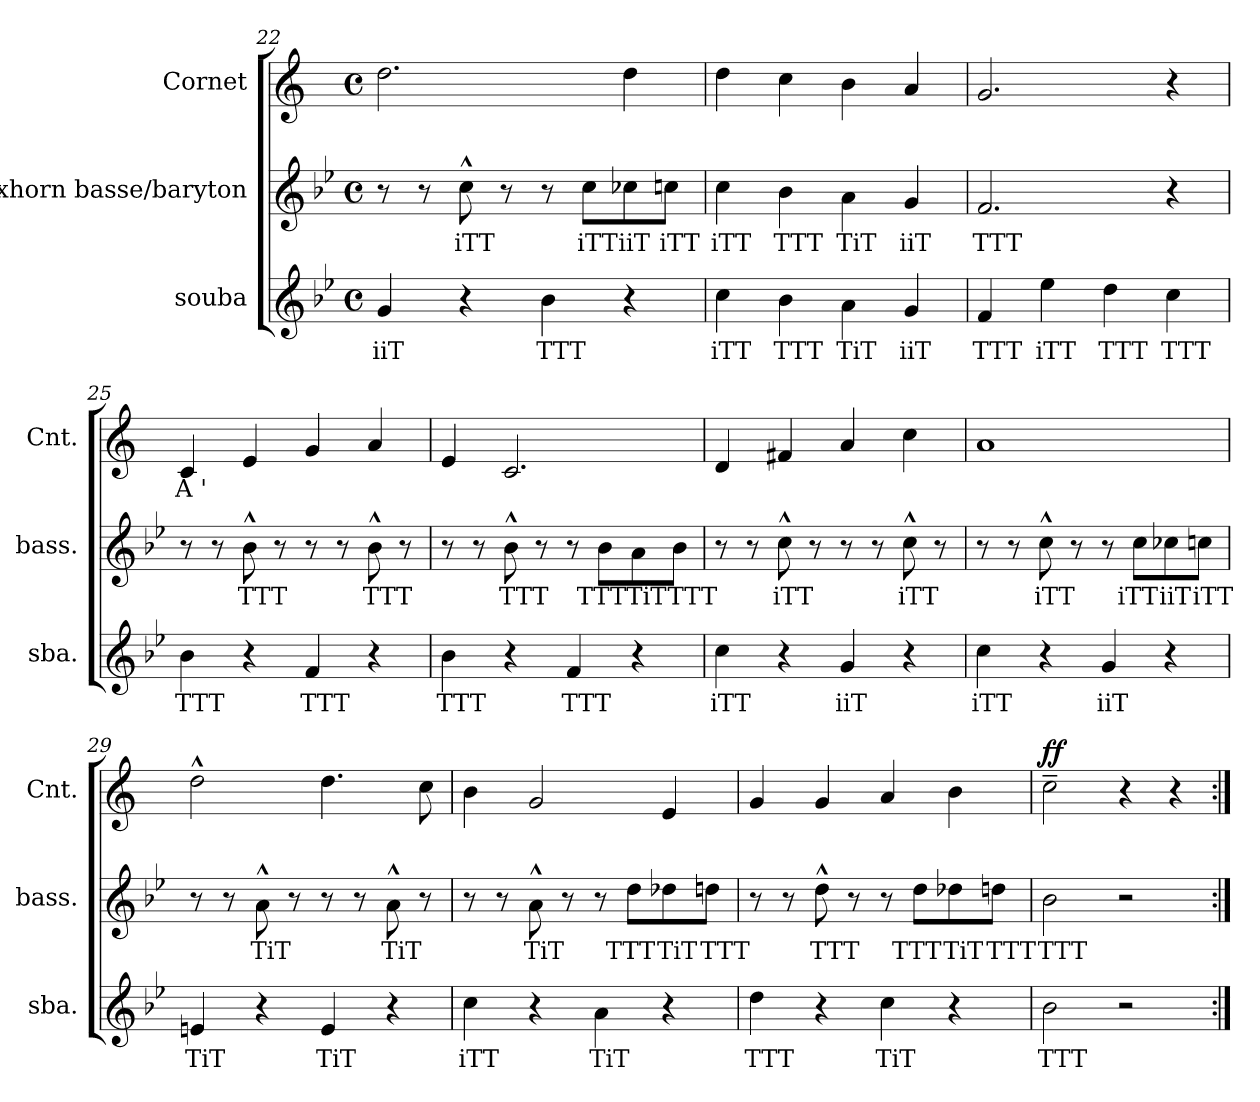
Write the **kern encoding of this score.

**kern	**text	**kern	**text	**kern	**text	**dynam
*part3	*part3	*part2	*part2	*part1	*part1	*part1
*staff3	*staff3	*staff2	*staff2	*staff1	*staff1	*staff1
*I"souba	*	*I"saxhorn basse/baryton	*	*I"Cornet	*	*
*I'sba.	*	*I'bass.	*	*I'Cnt.	*	*
*clefG2	*	*clefG2	*	*clefG2	*	*
*ITrd15c26	*	*ITrd8c14	*	*ITrd1c2	*	*
*k[b-e-]	*	*k[b-e-]	*	*k[b-e-]	*	*
*M4/4	*	*M4/4	*	*M4/4	*	*
*met(c)	*	*met(c)	*	*met(c)	*	*
=22	=22	=22	=22	=22	=22	=22
!	!LO:LY:b	!	!	!	!	!
4GG/	iiT	8r	.	2.cc\	.	.
.	.	8r	.	.	.	.
!	!	!	!LO:LY:b	!	!	!
4r	.	8c^^\	iTT	.	.	.
.	.	8r	.	.	.	.
!	!LO:LY:b	!	!	!	!	!
4BB-\	TTT	8r	.	.	.	.
!	!	!	!LO:LY:b	!	!	!
.	.	8c\L	iTT	.	.	.
!	!	!	!LO:LY:b	!	!	!
4r	.	8c-X\	iiT	4cc\	.	.
!	!	!	!LO:LY:b	!	!	!
.	.	8cn\J	iTT	.	.	.
=23	=23	=23	=23	=23	=23	=23
!	!LO:LY:b	!	!LO:LY:b	!	!	!
4C\	iTT	4c\	iTT	4cc\	.	.
!	!LO:LY:b	!	!LO:LY:b	!	!	!
4BB-\	TTT	4B-\	TTT	4b-\	.	.
!	!LO:LY:b	!	!LO:LY:b	!	!	!
4AA\	TiT	4A\	TiT	4a\	.	.
!	!LO:LY:b	!	!LO:LY:b	!	!	!
4GG/	iiT	4G/	iiT	4g/	.	.
!!LO:LB:g=z
=24	=24	=24	=24	=24	=24	=24
!	!LO:LY:b	!	!LO:LY:b	!	!	!
4FF/	TTT	2.F/	TTT	2.f/	.	.
!	!LO:LY:b	!	!	!	!	!
4E-\	iTT	.	.	.	.	.
!	!LO:LY:b	!	!	!	!	!
4D\	TTT	.	.	.	.	.
!	!LO:LY:b	!	!	!	!	!
4C\	TTT	4r	.	4r	.	.
=25	=25	=25	=25	=25	=25	=25
!	!LO:LY:b	!	!	!	!LO:LY:b	!
4BB-\	TTT	8r	.	4B-/	A '	.
.	.	8r	.	.	.	.
!	!	!	!LO:LY:b	!	!	!
4r	.	8B-^^\	TTT	4d/	.	.
.	.	8r	.	.	.	.
!	!LO:LY:b	!	!	!	!	!
4FF/	TTT	8r	.	4f/	.	.
.	.	8r	.	.	.	.
!	!	!	!LO:LY:b	!	!	!
4r	.	8B-^^\	TTT	4g/	.	.
.	.	8r	.	.	.	.
=26	=26	=26	=26	=26	=26	=26
!	!LO:LY:b	!	!	!	!	!
4BB-\	TTT	8r	.	4d/	.	.
.	.	8r	.	.	.	.
!	!	!	!LO:LY:b	!	!	!
4r	.	8B-^^\	TTT	2.B-/	.	.
.	.	8r	.	.	.	.
!	!LO:LY:b	!	!	!	!	!
4FF/	TTT	8r	.	.	.	.
!	!	!	!LO:LY:b	!	!	!
.	.	8B-\L	TTT	.	.	.
!	!	!	!LO:LY:b	!	!	!
4r	.	8A\	TiT	.	.	.
!	!	!	!LO:LY:b	!	!	!
.	.	8B-\J	TTT	.	.	.
=27	=27	=27	=27	=27	=27	=27
!	!LO:LY:b	!	!	!	!	!
4C\	iTT	8r	.	4c/	.	.
.	.	8r	.	.	.	.
!	!	!	!LO:LY:b	!	!	!
4r	.	8c^^\	iTT	4en/	.	.
.	.	8r	.	.	.	.
!	!LO:LY:b	!	!	!	!	!
4GG/	iiT	8r	.	4g/	.	.
.	.	8r	.	.	.	.
!	!	!	!LO:LY:b	!	!	!
4r	.	8c^^\	iTT	4b-\	.	.
.	.	8r	.	.	.	.
!!LO:PB:g=z
=28	=28	=28	=28	=28	=28	=28
!	!LO:LY:b	!	!	!	!	!
4C\	iTT	8r	.	1g	.	.
.	.	8r	.	.	.	.
!	!	!	!LO:LY:b	!	!	!
4r	.	8c^^\	iTT	.	.	.
.	.	8r	.	.	.	.
!	!LO:LY:b	!	!	!	!	!
4GG/	iiT	8r	.	.	.	.
!	!	!	!LO:LY:b	!	!	!
.	.	8c\L	iTT	.	.	.
!	!	!	!LO:LY:b	!	!	!
4r	.	8c-X\	iiT	.	.	.
!	!	!	!LO:LY:b	!	!	!
.	.	8cn\J	iTT	.	.	.
=29	=29	=29	=29	=29	=29	=29
!	!LO:LY:b	!	!	!	!	!
4EEn/	TiT	8r	.	2cc^^\	.	.
.	.	8r	.	.	.	.
!	!	!	!LO:LY:b	!	!	!
4r	.	8A^^\	TiT	.	.	.
.	.	8r	.	.	.	.
!	!LO:LY:b	!	!	!	!	!
4EE/	TiT	8r	.	4.cc\	.	.
.	.	8r	.	.	.	.
!	!	!	!LO:LY:b	!	!	!
4r	.	8A^^\	TiT	.	.	.
.	.	8r	.	8b-\	.	.
=30	=30	=30	=30	=30	=30	=30
!	!LO:LY:b	!	!	!	!	!
4C\	iTT	8r	.	4a\	.	.
.	.	8r	.	.	.	.
!	!	!	!LO:LY:b	!	!	!
4r	.	8A^^\	TiT	2f/	.	.
.	.	8r	.	.	.	.
!	!LO:LY:b	!	!	!	!	!
4AA\	TiT	8r	.	.	.	.
!	!	!	!LO:LY:b	!	!	!
.	.	8d\L	TTT	.	.	.
!	!	!	!LO:LY:b	!	!	!
4r	.	8d-X\	TiT	4d/	.	.
!	!	!	!LO:LY:b	!	!	!
.	.	8dn\J	TTT	.	.	.
=31	=31	=31	=31	=31	=31	=31
!	!LO:LY:b	!	!	!	!	!
4D\	TTT	8r	.	4f/	.	.
.	.	8r	.	.	.	.
!	!	!	!LO:LY:b	!	!	!
4r	.	8d^^\	TTT	4f/	.	.
.	.	8r	.	.	.	.
!	!LO:LY:b	!	!	!	!	!
4C\	TiT	8r	.	4g/	.	.
!	!	!	!LO:LY:b	!	!	!
.	.	8d\L	TTT	.	.	.
!	!	!	!LO:LY:b	!	!	!
4r	.	8d-X\	TiT	4a\	.	.
!	!	!	!LO:LY:b	!	!	!
.	.	8dn\J	TTT	.	.	.
!!LO:LB:g=z
=32	=32	=32	=32	=32	=32	=32
!	!LO:LY:b	!	!LO:LY:b	!	!	!LO:DY:b
2BB-\	TTT	2B-\	TTT	2b-~\	.	ff
2r	.	2r	.	4r	.	.
.	.	.	.	4r	.	.
=:|!	=:|!	=:|!	=:|!	=:|!	=:|!	=:|!
*-	*-	*-	*-	*-	*-	*-
